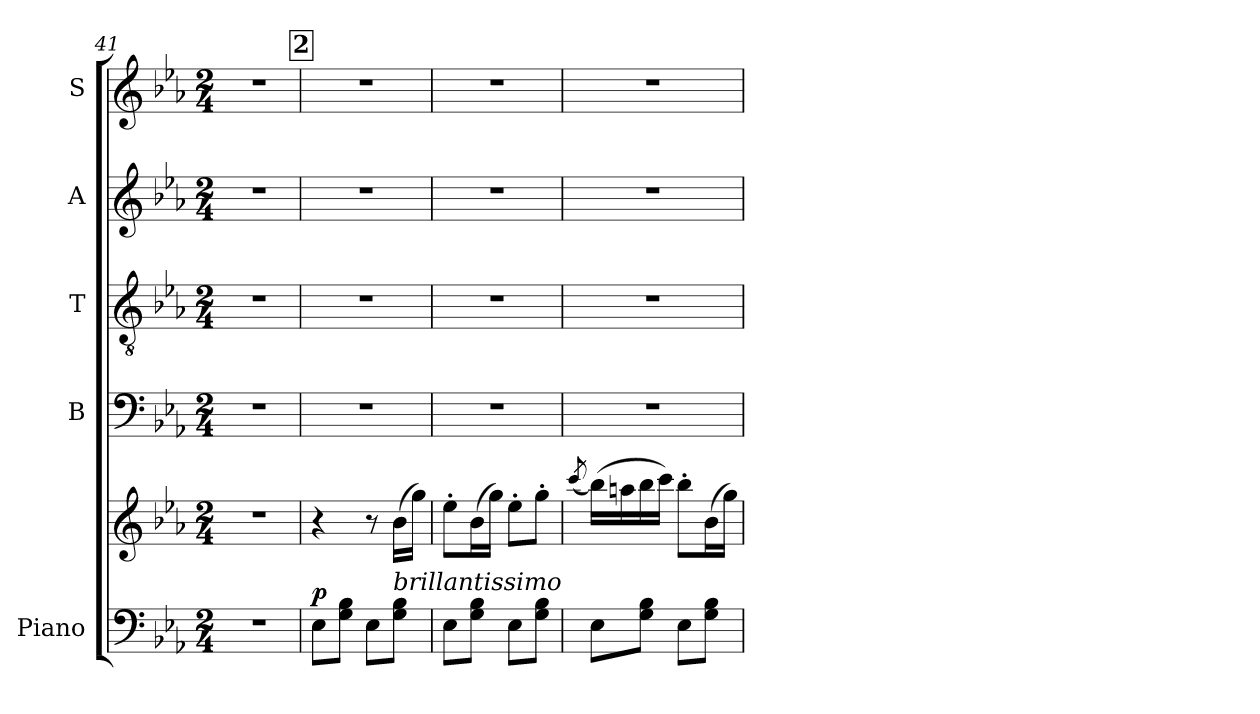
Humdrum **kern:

**kern	**kern	**dynam	**kern	**kern	**kern	**kern
*part5	*part5	*part5	*part4	*part3	*part2	*part1
*staff6	*staff5	*staff5/6	*staff4	*staff3	*staff2	*staff1
*I"Piano	*	*	*I"B	*I"T	*I"A	*I"S
*I'Pno	*	*	*I'B	*I'T	*I'A	*I'S
*clefF4	*clefG2	*	*clefF4	*clefGv2	*clefG2	*clefG2
*k[b-e-a-]	*k[b-e-a-]	*	*k[b-e-a-]	*k[b-e-a-]	*k[b-e-a-]	*k[b-e-a-]
*M2/4	*M2/4	*	*M2/4	*M2/4	*M2/4	*M2/4
=41	=41	=41	=41	=41	=41	=41
2r	2r	.	2r	2r	2r	2r
!!LO:REH:place=s1:a:B:fs=14:t=2
=42	=42	=42	=42	=42	=42	=42
!	!	!LO:DY:a=2	!	!	!	!
8E-\L	4r	p	2r	2r	2r	2r
8G\ 8B-\J	.	.	.	.	.	.
8E-\L	8r	.	.	.	.	.
!LO:TX:a:i:t=brillantissimo	!	!	!	!	!	!
8G\ 8B-\J	(>16b-\LL	.	.	.	.	.
.	16gg\JJ)	.	.	.	.	.
=43	=43	=43	=43	=43	=43	=43
8E-\L	8ee-'\L	.	2r	2r	2r	2r
8G\ 8B-\J	(>16b-\L	.	.	.	.	.
.	16gg\JJ)	.	.	.	.	.
8E-\L	8ee-'\L	.	.	.	.	.
8G\ 8B-\J	8gg'\J	.	.	.	.	.
=44	=44	=44	=44	=44	=44	=44
.	(<8qccc/	.	.	.	.	.
8E-\L	(>16bb-\LL)	.	2r	2r	2r	2r
.	16aan\	.	.	.	.	.
8G\ 8B-\J	16bb-\	.	.	.	.	.
.	16ccc\JJ)	.	.	.	.	.
8E-\L	8bb-'\L	.	.	.	.	.
8G\ 8B-\J	(>16b-\L	.	.	.	.	.
.	16gg\JJ)	.	.	.	.	.
=	=	=	=	=	=	=
*-	*-	*-	*-	*-	*-	*-
